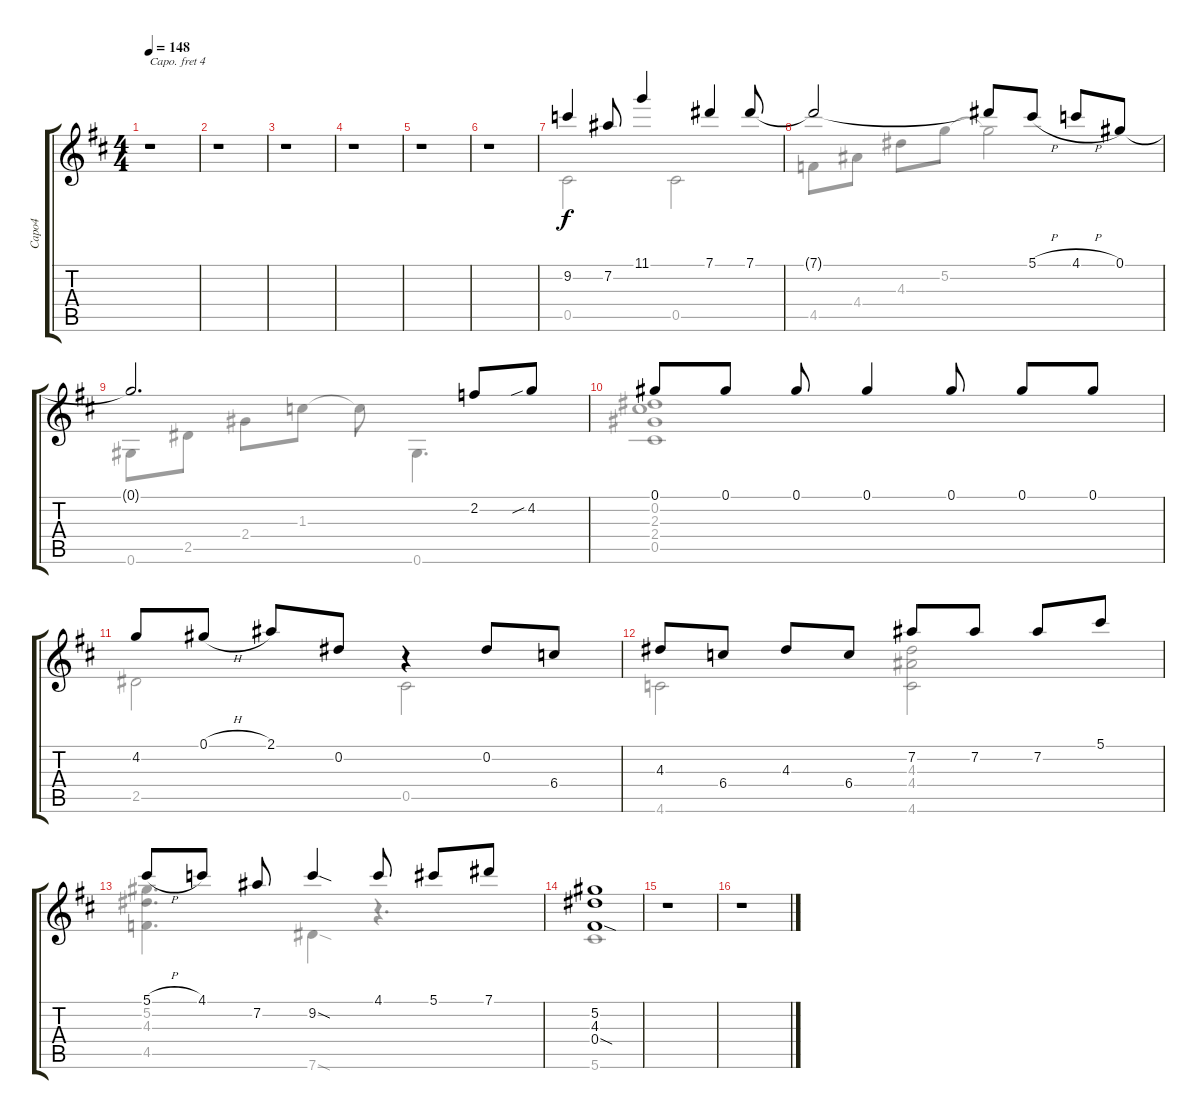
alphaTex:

\track ("Capo4" "Capo4") {instrument acousticguitarsteel}
\staff {score tabs}
\capo 4
\tuning (E4 B3 G3 D3 A2 E2) {hide}
\voice
\ts (4 4)
\tempo 148
\clef g2
\ks d
r.1{dy f} |
r.1 |
r.1 |
r.1 |
r.1 |
r.1 |
9.2.4 7.2.8 11.1.4 7.1.4 7.1.8 |
7.1{t}.2 7.1{t}.8 5.1{h}.8 4.1{h}.8 0.1.8 |
0.1{t}.2{d} 2.2.8 4.2{sib}.8 |
0.1.8 0.1.8 0.1.8 0.1.4 0.1.8 0.1.8 0.1.8 |
4.2.8 0.1{h}.8 2.1.8 0.2.8 r.4 0.2.8 6.4.8 |
4.3.8 6.4.8 4.3.8 6.4.8 7.2.8 7.2.8 7.2.8 5.1.8 |
5.1{h}.8 4.1.8 7.2.8 9.2{sod}.4 4.1.8 5.1.8 7.1.8 |
(5.2 4.3 0.4{sod}).1 |
r.1 |
r.1
\voice
\clef g2
\ottava regular
\simile none
\ks d
|
|
|
|
|
|
0.5.2 0.5.2 |
4.5.8 4.4.8 4.3.8 5.2.8 5.2{t}.2 |
0.6.8 2.5.8 2.4.8 1.3.8 1.3{t}.8 0.6.4{d} |
(0.2 2.3 2.4 0.5).1 |
2.5.2 0.5.2 |
4.6.2 (4.3 4.4 4.6).2 |
(5.2 4.3 4.5).4{d} 7.6{sod}.4 r.4{d} |
5.6.1 |
|
